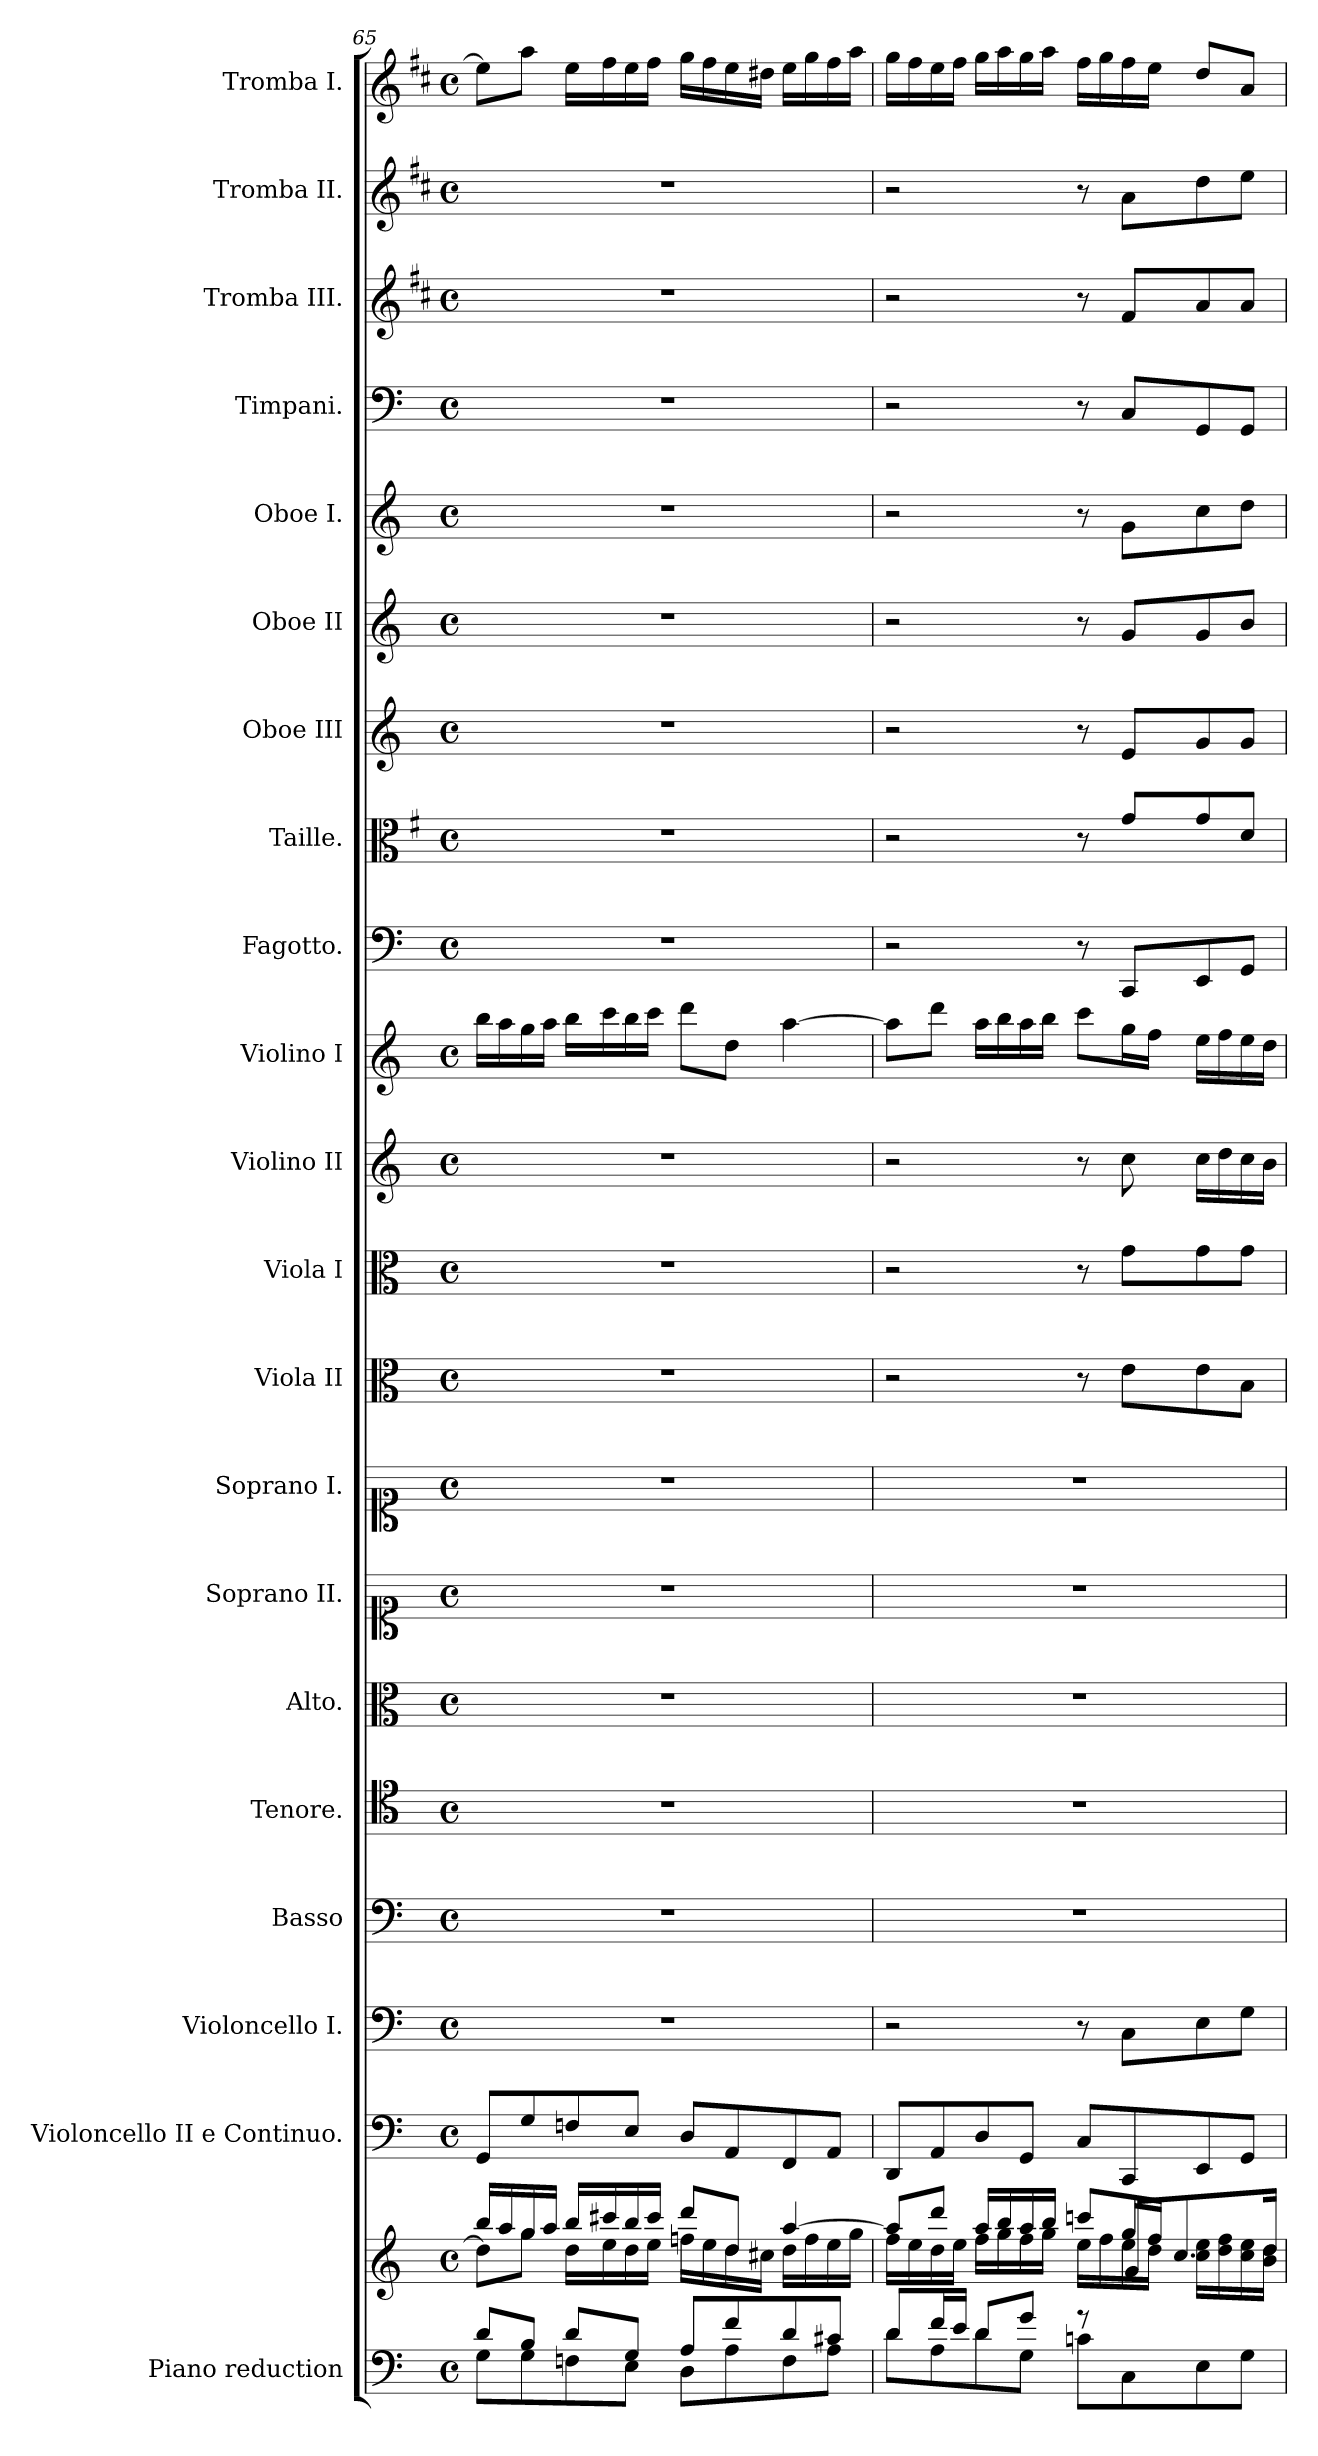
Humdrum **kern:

**kern	**kern	**kern	**kern	**kern	**kern	**kern	**kern	**kern	**kern	**kern	**kern	**kern	**kern	**kern	**kern	**kern	**kern	**kern	**kern	**kern	**kern
*part21	*part21	*part20	*part19	*part18	*part17	*part16	*part15	*part14	*part13	*part12	*part11	*part10	*part9	*part8	*part7	*part6	*part5	*part4	*part3	*part2	*part1
*staff22	*staff21	*staff20	*staff19	*staff18	*staff17	*staff16	*staff15	*staff14	*staff13	*staff12	*staff11	*staff10	*staff9	*staff8	*staff7	*staff6	*staff5	*staff4	*staff3	*staff2	*staff1
*I"Piano reduction	*	*I"Violoncello II e Continuo.	*I"Violoncello I.	*I"Basso	*I"Tenore.	*I"Alto.	*I"Soprano II.	*I"Soprano I.	*I"Viola II	*I"Viola I	*I"Violino II	*I"Violino I	*I"Fagotto.	*I"Taille.	*I"Oboe III	*I"Oboe II	*I"Oboe I.	*I"Timpani.	*I"Tromba III.	*I"Tromba II.	*I"Tromba I.
*I'Pno	*	*I'Vc	*I'Vc	*	*	*	*	*	*	*I'Vla	*	*I'Vln	*	*	*I'Ob	*I'Ob	*I'Ob	*I'Timp	*	*	*
*clefF4	*clefG2	*clefF4	*clefF4	*clefF4	*clefC4	*clefC3	*clefC1	*clefC1	*clefC3	*clefC3	*clefG2	*clefG2	*clefF4	*clefC3	*clefG2	*clefG2	*clefG2	*clefF4	*clefG2	*clefG2	*clefG2
*	*	*	*ITrd-7c-12	*	*	*	*	*	*	*	*	*	*	*ITrd4c7	*	*	*	*	*ITrd1c2	*ITrd1c2	*ITrd1c2
*k[]	*k[]	*k[]	*k[]	*k[]	*k[]	*k[]	*k[]	*k[]	*k[]	*k[]	*k[]	*k[]	*k[]	*k[]	*k[]	*k[]	*k[]	*k[]	*k[]	*k[]	*k[]
*M4/4	*M4/4	*M4/4	*M4/4	*M4/4	*M4/4	*M4/4	*M4/4	*M4/4	*M4/4	*M4/4	*M4/4	*M4/4	*M4/4	*M4/4	*M4/4	*M4/4	*M4/4	*M4/4	*M4/4	*M4/4	*M4/4
*met(c)	*met(c)	*met(c)	*met(c)	*met(c)	*met(c)	*met(c)	*met(c)	*met(c)	*met(c)	*met(c)	*met(c)	*met(c)	*met(c)	*met(c)	*met(c)	*met(c)	*met(c)	*met(c)	*met(c)	*met(c)	*met(c)
=65	=65	=65	=65	=65	=65	=65	=65	=65	=65	=65	=65	=65	=65	=65	=65	=65	=65	=65	=65	=65	=65
*^	*^	*	*	*	*	*	*	*	*	*	*	*	*	*	*	*	*	*	*	*	*
8d/L	8G\L	16bb/LL	8dd\L]	8GG/L	1r	1r	1r	1r	1r	1r	1r	1r	1r	16bb\LL	1r	1r	1r	1r	1r	1r	1r	1r	8dd\L]
.	.	16aa/	.	.	.	.	.	.	.	.	.	.	.	16aa\	.	.	.	.	.	.	.	.	.
8B/J	8G\	16gg/	8gg\J	8G/	.	.	.	.	.	.	.	.	.	16gg\	.	.	.	.	.	.	.	.	8gg\J
.	.	16aa/JJ	.	.	.	.	.	.	.	.	.	.	.	16aa\JJ	.	.	.	.	.	.	.	.	.
8d/L	8Fn\	16bb/LL	16dd\LL	8Fn/	.	.	.	.	.	.	.	.	.	16bb\LL	.	.	.	.	.	.	.	.	16dd\LL
.	.	16ccc#X/	16ee\	.	.	.	.	.	.	.	.	.	.	16ccc\	.	.	.	.	.	.	.	.	16ee\
8G/J	8E\J	16bb/	16dd\	8E/J	.	.	.	.	.	.	.	.	.	16bb\	.	.	.	.	.	.	.	.	16dd\
.	.	16ccc#/JJ	16ee\JJ	.	.	.	.	.	.	.	.	.	.	16ccc\JJ	.	.	.	.	.	.	.	.	16ee\JJ
8A/L	8D\L	8ddd/L	16ffn\LL	8D/L	.	.	.	.	.	.	.	.	.	8ddd\L	.	.	.	.	.	.	.	.	16ff\LL
.	.	.	16ee\	.	.	.	.	.	.	.	.	.	.	.	.	.	.	.	.	.	.	.	16ee\
8f/	8A\	8dd/J	16dd\	8AA/	.	.	.	.	.	.	.	.	.	8dd\J	.	.	.	.	.	.	.	.	16dd\
.	.	.	16cc#X\JJ	.	.	.	.	.	.	.	.	.	.	.	.	.	.	.	.	.	.	.	16cc#X\JJ
8d/	8F\	[4aa/	16dd\LL	8FF/	.	.	.	.	.	.	.	.	.	[4aa\	.	.	.	.	.	.	.	.	16dd\LL
.	.	.	16ff\	.	.	.	.	.	.	.	.	.	.	.	.	.	.	.	.	.	.	.	16ff\
8c#X/J	8A\J	.	16ee\	8AA/J	.	.	.	.	.	.	.	.	.	.	.	.	.	.	.	.	.	.	16ee\
.	.	.	16gg\JJ	.	.	.	.	.	.	.	.	.	.	.	.	.	.	.	.	.	.	.	16gg\JJ
!!LO:PB:g=z
=66	=66	=66	=66	=66	=66	=66	=66	=66	=66	=66	=66	=66	=66	=66	=66	=66	=66	=66	=66	=66	=66	=66	=66
*	*	*	*^	*	*	*	*	*	*	*	*	*	*	*	*	*	*	*	*	*	*	*	*
8d/L	8d\L	8aa/L]	16ff\LL	8ryy	8DD/L	2r	1r	1r	1r	1r	1r	2r	2r	2r	8aa\L]	2r	2r	2r	2r	2r	2r	2r	2r	16ff\LL
.	.	.	16ee\	.	.	.	.	.	.	.	.	.	.	.	.	.	.	.	.	.	.	.	.	16ee\
*	*	*	*v	*v	*	*	*	*	*	*	*	*	*	*	*	*	*	*	*	*	*	*	*	*
16f/L	8A\	8ddd/J	16dd\	8AA/	.	.	.	.	.	.	.	.	.	8ddd\J	.	.	.	.	.	.	.	.	16dd\
16e/JJ	.	.	16ee\JJ	.	.	.	.	.	.	.	.	.	.	.	.	.	.	.	.	.	.	.	16ee\JJ
8d/L	8d\	16aa/LL	16ff\LL	8D/	.	.	.	.	.	.	.	.	.	16aa\LL	.	.	.	.	.	.	.	.	16ff\LL
.	.	16bb/	16gg\	.	.	.	.	.	.	.	.	.	.	16bb\	.	.	.	.	.	.	.	.	16gg\
8g/J	8G\J	16aa/	16ff\	8GG/J	.	.	.	.	.	.	.	.	.	16aa\	.	.	.	.	.	.	.	.	16ff\
.	.	16bb/JJ	16gg\JJ	.	.	.	.	.	.	.	.	.	.	16bb\JJ	.	.	.	.	.	.	.	.	16gg\JJ
8r	8cn\L	8cccn/L	16ee\LL	8C/L	8r	.	.	.	.	.	8r	8r	8r	8ccc\L	8r	8r	8r	8r	8r	8r	8r	8r	16ee\LL
.	.	.	16ff\	.	.	.	.	.	.	.	.	.	.	.	.	.	.	.	.	.	.	.	16ff\
*	*	*	*^	*	*	*	*	*	*	*	*	*	*	*	*	*	*	*	*	*	*	*	*
4.ryy	8C\	16gg/L	16ee\	8g/L	8CC/	8c\L	.	.	.	.	.	8e\L	8g\L	8cc\	16gg\L	8CC/L	8c/L	8e/L	8g/L	8g\L	8C/L	8e/L	8g\L	16ee\
.	.	16ff/JJ	16dd\JJ	.	.	.	.	.	.	.	.	.	.	.	16ff\JJ	.	.	.	.	.	.	.	.	16dd\JJ
.	8E\	16cc\ 16ee\LL	4ryy	8.cc/	8EE/	8e\	.	.	.	.	.	8e\	8g\	16cc\LL	16ee\LL	8EE/	8c/	8g/	8g/	8cc\	8GG/	8g/	8cc\	8cc/L
.	.	16dd\ 16ff\	.	.	.	.	.	.	.	.	.	.	.	16dd\	16ff\	.	.	.	.	.	.	.	.	.
.	8G\J	16cc\ 16ee\	.	.	8GG/J	8g\J	.	.	.	.	.	8B\J	8g\J	16cc\	16ee\	8GG/J	8G/J	8g/J	8b/J	8dd\J	8GG/J	8g/J	8dd\J	8g/J
.	.	16b\ 16dd\JJ	.	16dd/Jk	.	.	.	.	.	.	.	.	.	16b\JJ	16dd\JJ	.	.	.	.	.	.	.	.	.
*v	*v	*	*	*	*	*	*	*	*	*	*	*	*	*	*	*	*	*	*	*	*	*	*	*
*	*v	*v	*v	*	*	*	*	*	*	*	*	*	*	*	*	*	*	*	*	*	*	*	*
=	=	=	=	=	=	=	=	=	=	=	=	=	=	=	=	=	=	=	=	=	=
*-	*-	*-	*-	*-	*-	*-	*-	*-	*-	*-	*-	*-	*-	*-	*-	*-	*-	*-	*-	*-	*-
